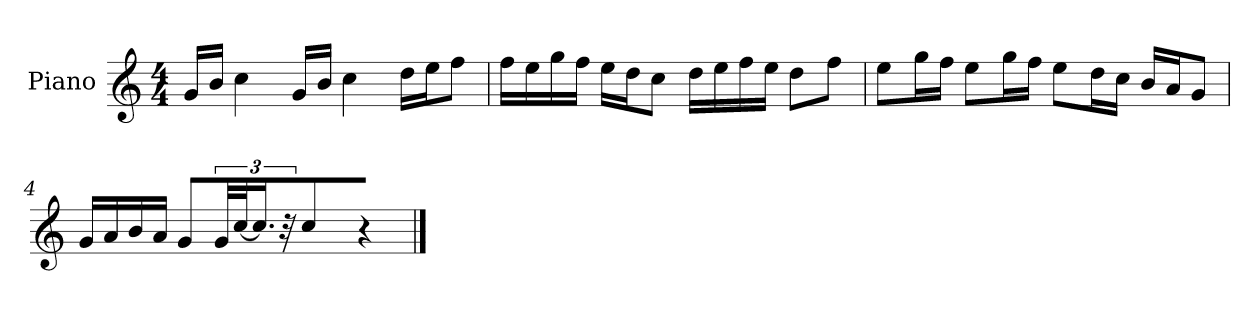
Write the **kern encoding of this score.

**kern
*part1
*staff1
*I"Piano
*I'P-no
*clefG2
*k[]
*M4/4
*MM90
=1
16g/LL
16b/JJ
4cc\
16g/LL
16b/JJ
4cc\
16dd\LL
16ee\J
8ff\J
=2
16ff\LL
16ee\
16gg\
16ff\JJ
16ee\LL
16dd\J
8cc\J
16dd\LL
16ee\
16ff\
16ee\JJ
8dd\L
8ff\J
=3
8ee\L
16gg\L
16ff\JJ
8ee\L
16gg\L
16ff\JJ
8ee\L
16dd\L
16cc\JJ
16b/LL
16a/J
8g/J
!!LO:LB:g=z
=4
16g/LL
16a/
16b/
16a/JJ
8g/L
48g/LL
[48cc/J
24.cc/JJ]
48r
4cc\
4r
==
*-
